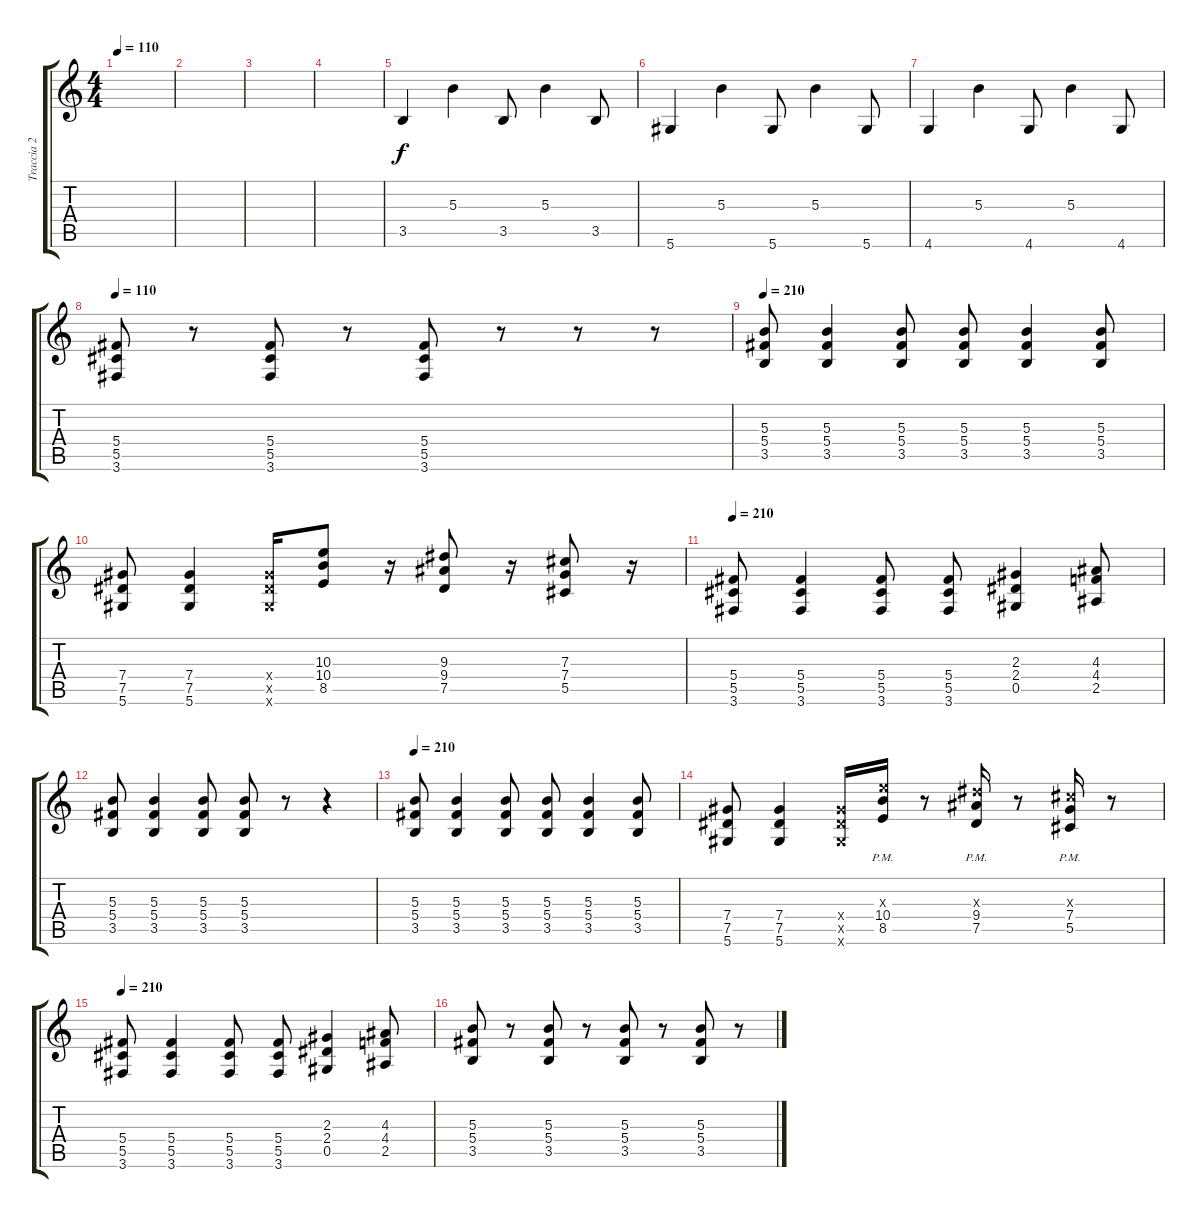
\track ("Traccia 2" "Traccia 2") {instrument distortionguitar}
\staff {score tabs}
\tuning (Eb4 Bb3 Gb3 Db3 Ab2 Eb2) {hide}
\ts (4 4)
\tempo 110
\tempo 90
\tempo 110
\clef g2
\ks c
|
|
|
|
3.5.4 5.3.4 3.5.8 5.3.4 3.5.8 |
5.6.4 5.3.4 5.6.8 5.3.4 5.6.8 |
4.6.4 5.3.4 4.6.8 5.3.4 4.6.8 |
\tempo 110
(5.4 5.5 3.6).8{volume 13 instrument distortionguitar} r.8 (5.4 5.5 3.6).8 r.8 (5.4 5.5 3.6).8 r.8 r.8 r.8 |
\tempo 210
(5.3 5.4 3.5).8 (5.3 5.4 3.5).4 (5.3 5.4 3.5).8 (5.3 5.4 3.5).8 (5.3 5.4 3.5).4 (5.3 5.4 3.5).8 |
(7.4 7.5 5.6).8 (7.4 7.5 5.6).4 (7.4{x} 7.5{x} 5.6{x}).16 (10.3 10.4 8.5).8 r.16 (9.3 9.4 7.5).8 r.16 (7.3 7.4 5.5).8 r.16 |
\tempo 210
(5.4 5.5 3.6).8 (5.4 5.5 3.6).4 (5.4 5.5 3.6).8 (5.4 5.5 3.6).8 (2.3 2.4 0.5).4 (4.3 4.4 2.5).8 |
(5.3 5.4 3.5).8 (5.3 5.4 3.5).4 (5.3 5.4 3.5).8 (5.3 5.4 3.5).8 r.8 r.4 |
\tempo 210
(5.3 5.4 3.5).8 (5.3 5.4 3.5).4 (5.3 5.4 3.5).8 (5.3 5.4 3.5).8 (5.3 5.4 3.5).4 (5.3 5.4 3.5).8 |
(7.4 7.5 5.6).8 (7.4 7.5 5.6).4 (7.4{x} 7.5{x} 5.6{x}).16 (10.3{x} 10.4{pm} 8.5{pm}).16 r.8 (9.3{x} 9.4{pm} 7.5{pm}).16 r.8 (7.3{x} 7.4{pm} 5.5{pm}).16 r.8 |
\tempo 210
(5.4 5.5 3.6).8 (5.4 5.5 3.6).4 (5.4 5.5 3.6).8 (5.4 5.5 3.6).8 (2.3 2.4 0.5).4 (4.3 4.4 2.5).8 |
(5.3 5.4 3.5).8 r.8 (5.3 5.4 3.5).8 r.8 (5.3 5.4 3.5).8 r.8 (5.3 5.4 3.5).8 r.8
